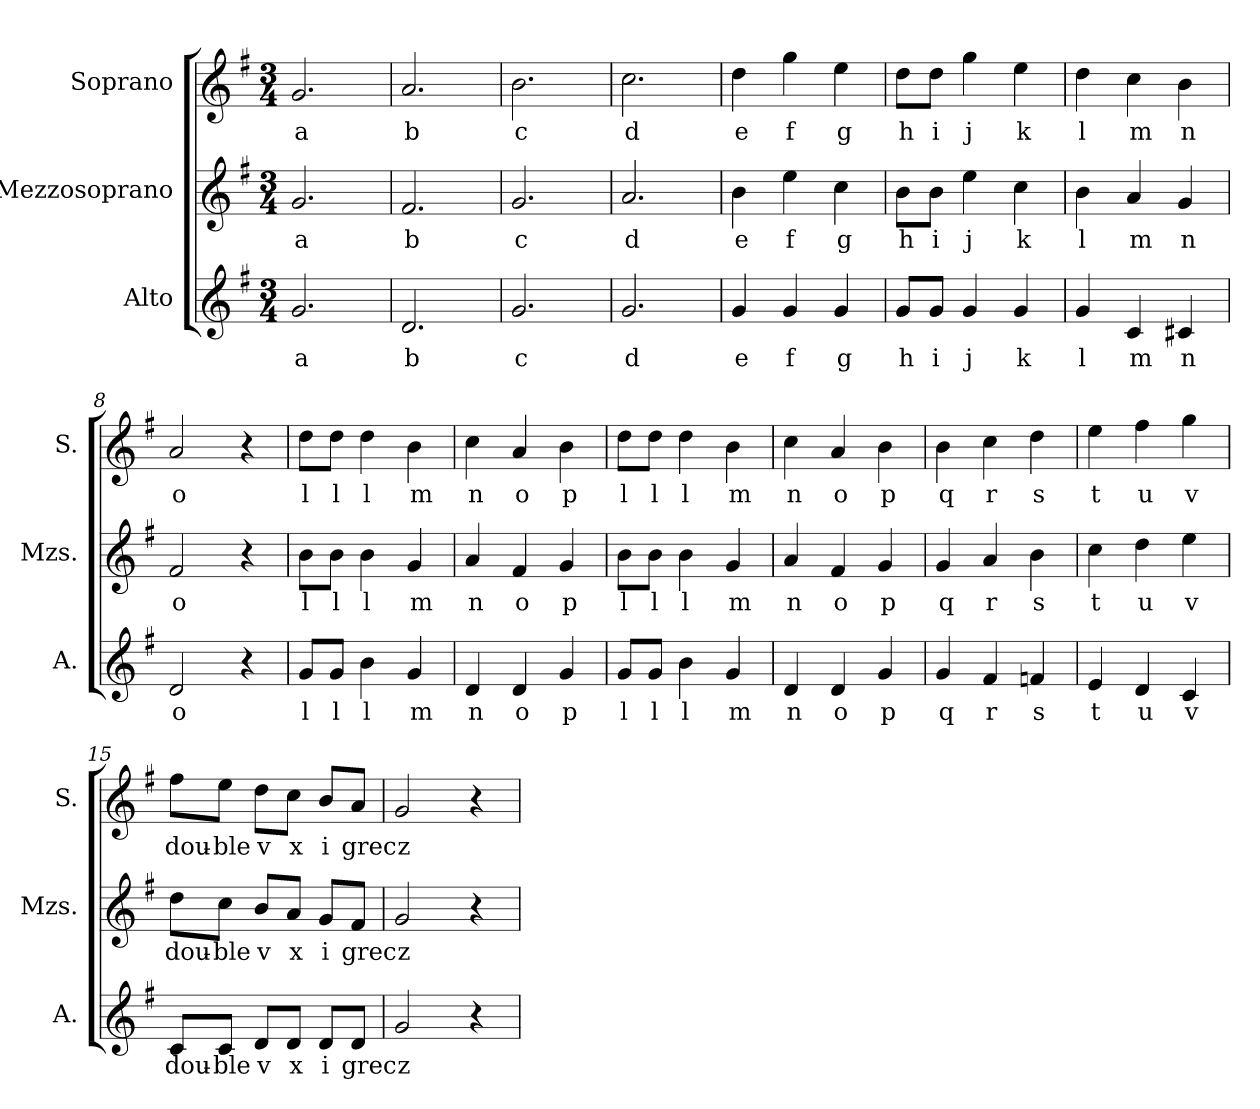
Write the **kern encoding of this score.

**kern	**text	**kern	**text	**kern	**text
*part3	*part3	*part2	*part2	*part1	*part1
*staff3	*staff3	*staff2	*staff2	*staff1	*staff1
*I"Alto	*	*I"Mezzosoprano	*	*I"Soprano	*
*I'A.	*	*I'Mzs.	*	*I'S.	*
*clefG2	*	*clefG2	*	*clefG2	*
*k[f#]	*	*k[f#]	*	*k[f#]	*
*G:	*	*G:	*	*G:	*
*M3/4	*	*M3/4	*	*M3/4	*
=1	=1	=1	=1	=1	=1
2.g/	a	2.g/	a	2.g/	a
=2	=2	=2	=2	=2	=2
2.d/	b	2.f#/	b	2.a/	b
=3	=3	=3	=3	=3	=3
2.g/	c	2.g/	c	2.b\	c
=4	=4	=4	=4	=4	=4
2.g/	d	2.a/	d	2.cc\	d
=5	=5	=5	=5	=5	=5
4g/	e	4b\	e	4dd\	e
4g/	f	4ee\	f	4gg\	f
4g/	g	4cc\	g	4ee\	g
=6	=6	=6	=6	=6	=6
8g/L	h	8b\L	h	8dd\L	h
8g/J	i	8b\J	i	8dd\J	i
4g/	j	4ee\	j	4gg\	j
4g/	k	4cc\	k	4ee\	k
=7	=7	=7	=7	=7	=7
4g/	l	4b\	l	4dd\	l
4c/	m	4a/	m	4cc\	m
4c#X/	n	4g/	n	4b\	n
=8	=8	=8	=8	=8	=8
2d/	o	2f#/	o	2a/	o
4r	.	4r	.	4r	.
!!LO:LB:g=z
=9	=9	=9	=9	=9	=9
8g/L	l	8b\L	l	8dd\L	l
8g/J	l	8b\J	l	8dd\J	l
4b\	l	4b\	l	4dd\	l
4g/	m	4g/	m	4b\	m
=10	=10	=10	=10	=10	=10
4d/	n	4a/	n	4cc\	n
4d/	o	4f#/	o	4a/	o
4g/	p	4g/	p	4b\	p
=11	=11	=11	=11	=11	=11
8g/L	l	8b\L	l	8dd\L	l
8g/J	l	8b\J	l	8dd\J	l
4b\	l	4b\	l	4dd\	l
4g/	m	4g/	m	4b\	m
=12	=12	=12	=12	=12	=12
4d/	n	4a/	n	4cc\	n
4d/	o	4f#/	o	4a/	o
4g/	p	4g/	p	4b\	p
!!LO:LB:g=z
=13	=13	=13	=13	=13	=13
4g/	q	4g/	q	4b\	q
4f#/	r	4a/	r	4cc\	r
4fn/	s	4b\	s	4dd\	s
=14	=14	=14	=14	=14	=14
4e/	t	4cc\	t	4ee\	t
4d/	u	4dd\	u	4ff#\	u
4c/	v	4ee\	v	4gg\	v
=15	=15	=15	=15	=15	=15
8c/L	dou-	8dd\L	dou-	8ff#\L	dou-
8c/J	-ble	8cc\J	-ble	8ee\J	-ble
8d/L	v	8b/L	v	8dd\L	v
8d/J	x	8a/J	x	8cc\J	x
8d/L	i	8g/L	i	8b/L	i
8d/J	grec	8f#/J	grec	8a/J	grec
=16	=16	=16	=16	=16	=16
2g/	z	2g/	z	2g/	z
4r	.	4r	.	4r	.
=	=	=	=	=	=
*-	*-	*-	*-	*-	*-
